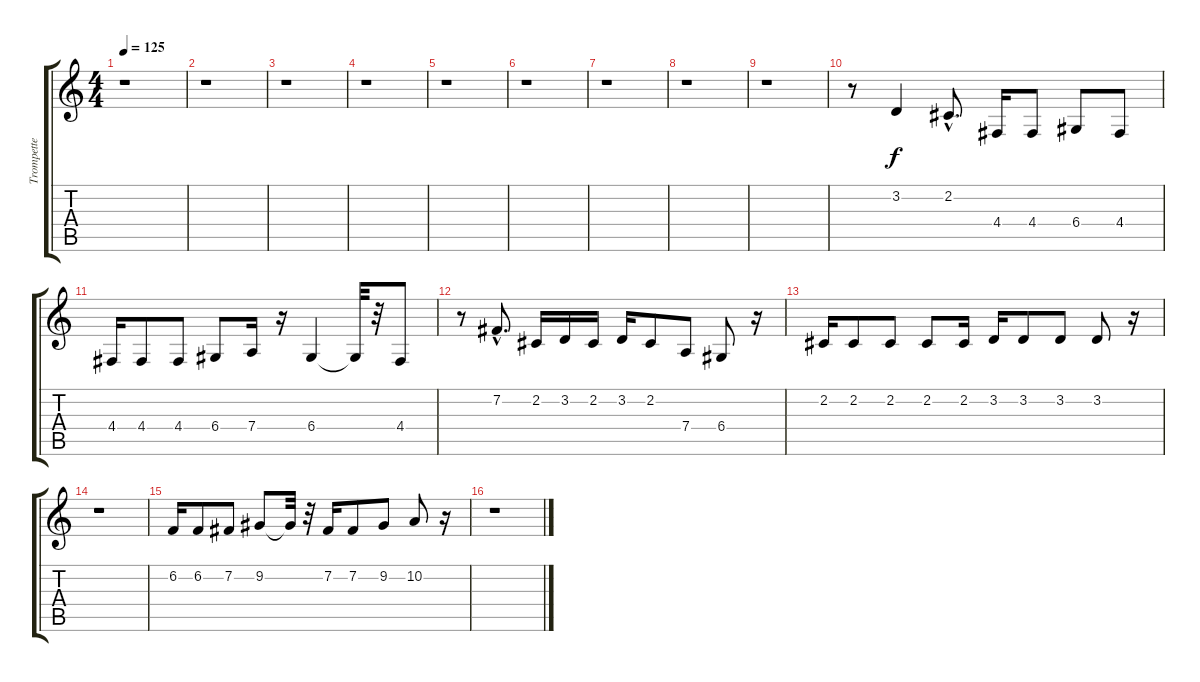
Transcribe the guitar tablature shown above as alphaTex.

\track ("Trompette" "Trompette") {instrument trumpet}
\staff {score tabs}
\tuning (E4 B3 G3 D3 A2 E2) {hide}
\ts (4 4)
\tempo 125
\clef g2
\ks c
r.1{dy f} |
r.1 |
r.1 |
r.1 |
r.1 |
r.1 |
r.1 |
r.1 |
r.1 |
r.8 3.2.4 2.2{hac}.8{d} 4.4.16 4.4.8 6.4.8 4.4.8 |
4.4.16 4.4.8 4.4.8 6.4.8 7.4.16 r.16 6.4.4 6.4{t}.32 r.32 4.4.8 |
r.8 7.2{hac}.8{d} 2.2.16 3.2.16 2.2.16 3.2.16 2.2.8 7.4.8 6.4.8 r.16 |
2.2.16 2.2.8 2.2.8 2.2.8 2.2.16 3.2.16 3.2.8 3.2.8 3.2.8 r.16 |
r.1 |
6.2.16 6.2.8 7.2.8 9.2.8 9.2{t}.32 r.32 7.2.16 7.2.8 9.2.8 10.2.8 r.16 |
r.1
